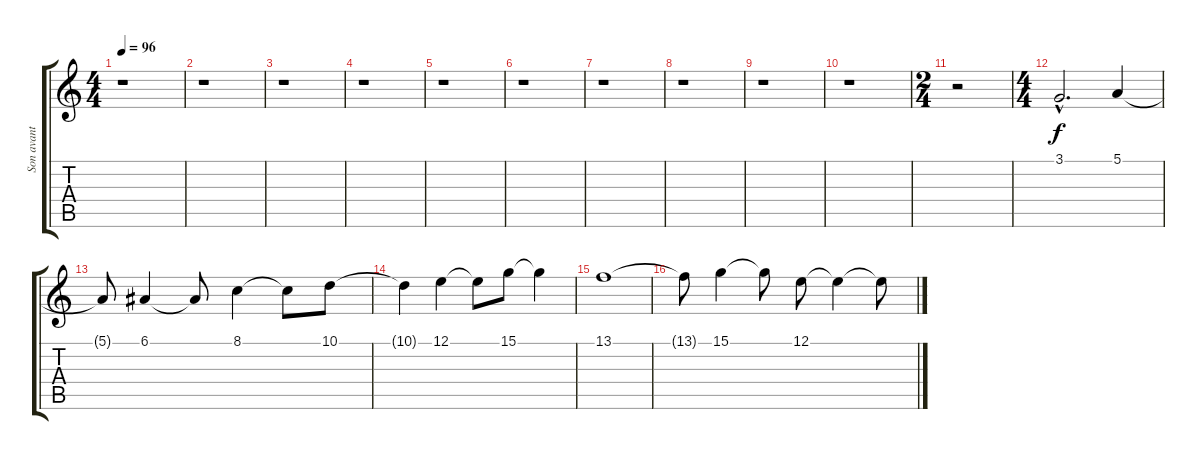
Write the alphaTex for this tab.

\track ("Son avant" "Son avant") {instrument recorder}
\staff {score tabs}
\tuning (E4 B3 G3 D3 A2 E2) {hide}
\ts (4 4)
\tempo 96
\clef g2
\ks c
r.1{dy f} |
r.1 |
r.1 |
r.1 |
r.1 |
r.1 |
r.1 |
r.1 |
r.1 |
r.1 |
\ts (2 4)
r.2{volume 10} |
\ts (4 4)
3.1{hac}.2{d} 5.1.4 |
5.1{t}.8 6.1.4 6.1{t}.8 8.1.4 8.1{t}.8 10.1.8 |
10.1{t}.4 12.1.4 12.1{t}.8 15.1.8 15.1{t}.4 |
13.1.1 |
13.1{t}.8 15.1.4 15.1{t}.8 12.1.8 12.1{t}.4 12.1{t}.8
